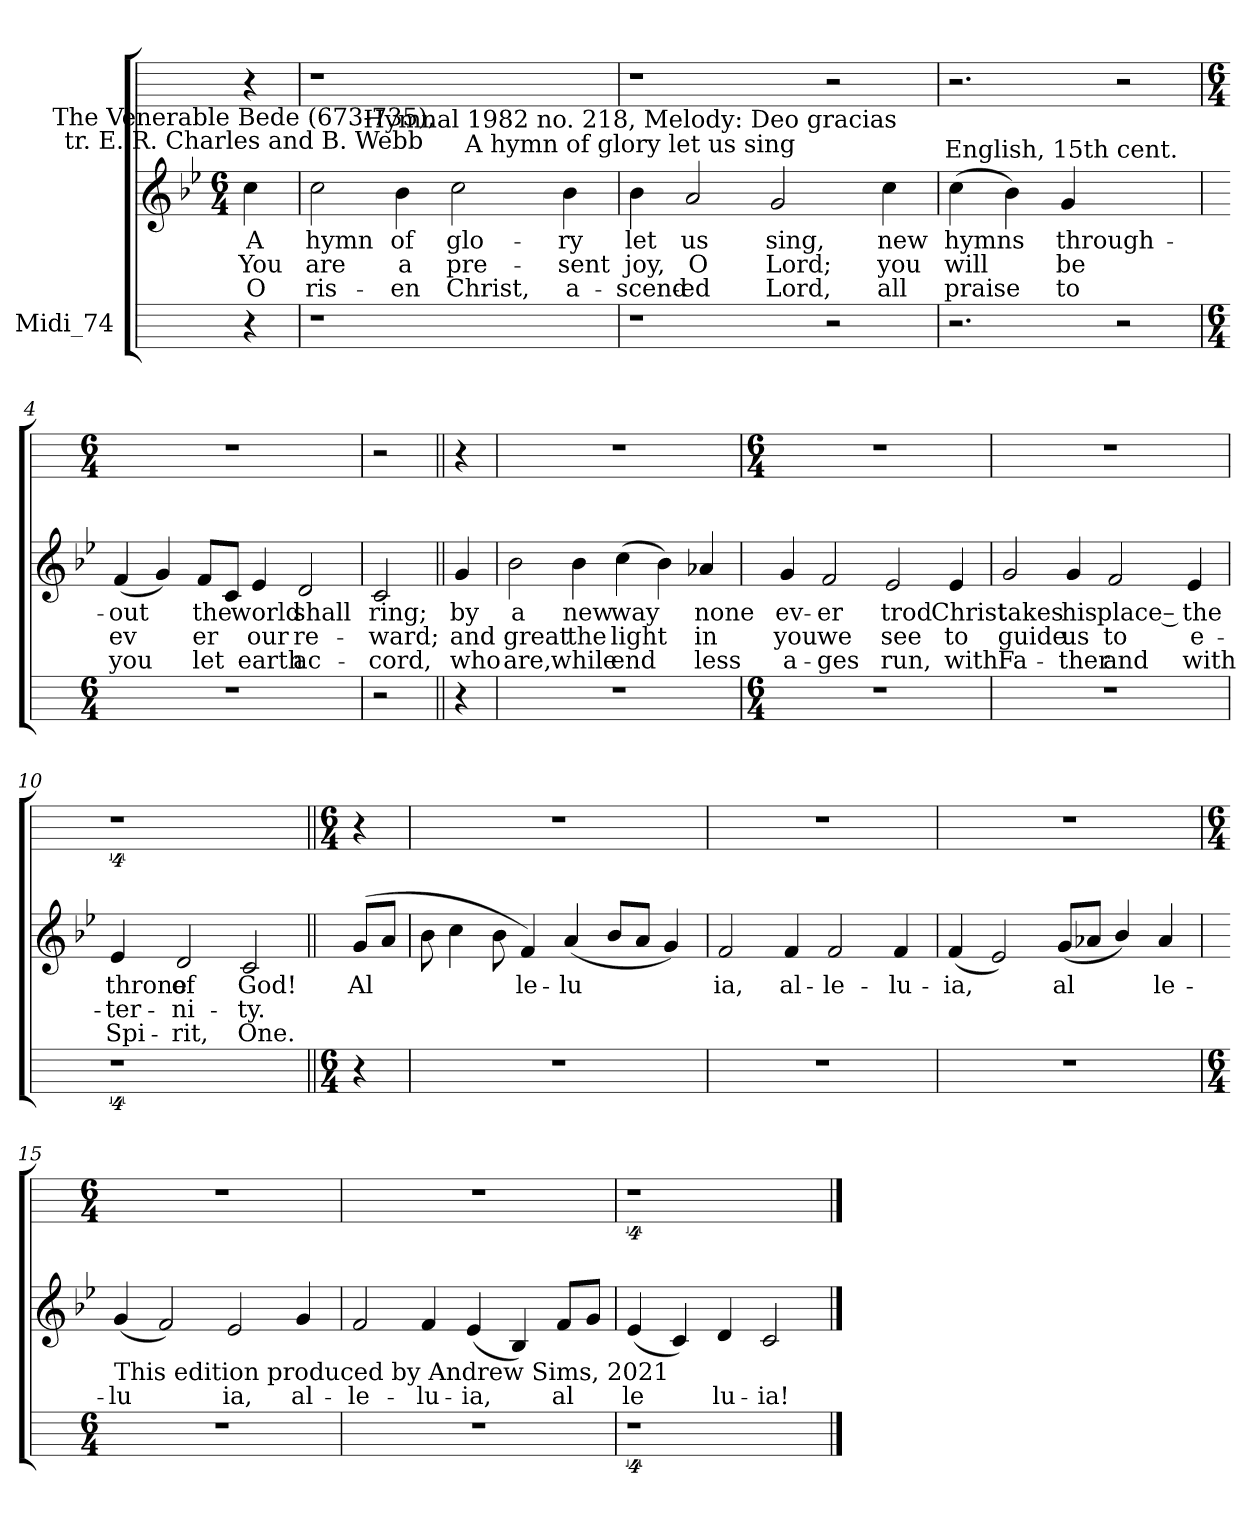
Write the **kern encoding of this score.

**kern	**kern	**text	**text	**text	**kern
*part3	*part2	*part2	*part2	*part2	*part1
*staff3	*staff2	*staff2	*staff2	*staff2	*staff1
*I"Midi_74	*	*	*	*	*
*	*clefG2	*	*	*	*
*	*k[b-e-]	*	*	*	*
*	*B-:	*	*	*	*
*	*M6/4	*	*	*	*
=	=	=	=	=	=
!	!LO:TX:a:cj:t=The Venerable Bede (673-735),\ntr. E. R. Charles and B. Webb	!	!	!	!
!	!	!LO:LY:b	!LO:LY:b	!LO:LY:b	!
4r	4cc	A	You	O	4r
=1	=1	=1	=1	=1	=1
!	!	!LO:LY:b	!LO:LY:b	!LO:LY:b	!
1r	2cc	hymn	are	ris-	1r
!	!	!LO:LY:b	!LO:LY:b	!LO:LY:b	!
.	4b-	-of	a	en	.
!	!	!LO:LY:b	!LO:LY:b	!LO:LY:b	!
.	2cc	glo-	-pre-	-Christ,	.
2ryy	.	.	.	.	2ryy
!	!	!LO:LY:b	!LO:LY:b	!LO:LY:b	!
.	4b-	ry	sent	a-	.
=2	=2	=2	=2	=2	=2
!	!LO:TX:a:cj:t=A hymn of glory let us sing	!	!	!	!
!	!LO:TX:a:cj:t=Hymnal 1982 no. 218, Melody&colon; Deo gracias	!	!	!	!
!	!	!LO:LY:b	!LO:LY:b	!LO:LY:b	!
1r	4b-	-let	joy,	scend-	1r
!	!	!LO:LY:b	!LO:LY:b	!LO:LY:b	!
.	2a	-us	O	ed	.
!	!	!LO:LY:b	!LO:LY:b	!LO:LY:b	!
.	2g	sing,	Lord;	Lord,	.
2r	.	.	.	.	2r
!	!	!LO:LY:b	!LO:LY:b	!LO:LY:b	!
.	4cc	new	you	all	.
=3	=3	=3	=3	=3	=3
!	!	!LO:LY:b	!LO:LY:b	!LO:LY:b	!
2.r	(>4cc	hymns	will	praise	2.r
.	4b-)	.	.	.	.
!	!LO:TX:a:cj:t=English, 15th cent.	!	!	!	!
!	!	!LO:LY:b	!LO:LY:b	!LO:LY:b	!
.	4g	through-	-be	to	.
2r	2ryy	.	.	.	2r
!!LO:LB:g=z
=4	=4	=4	=4	=4	=4
*M6/4	*	*	*	*	*M6/4
!	!	!LO:LY:b	!LO:LY:b	!LO:LY:b	!
1.r	(<4f	out	ev	you	1.r
.	4g)	.	.	.	.
!	!	!LO:LY:b	!LO:LY:b	!LO:LY:b	!
.	8fL	the	er	let	.
.	8cJ	.	.	.	.
!	!	!LO:LY:b	!LO:LY:b	!LO:LY:b	!
.	4e-	world	our	earth	.
!	!	!LO:LY:b	!LO:LY:b	!LO:LY:b	!
.	2d	shall	re-	-ac-	.
=5	=5	=5	=5	=5	=5
!	!	!LO:LY:b	!LO:LY:b	!LO:LY:b	!
2r	2c	-ring;	ward;	cord,	2r
=6||	=6||	=6||	=6||	=6||	=6||
!	!	!LO:LY:b	!LO:LY:b	!LO:LY:b	!
4r	4g	by	and	who	4r
=7	=7	=7	=7	=7	=7
!	!	!LO:LY:b	!LO:LY:b	!LO:LY:b	!
1.r	2b-	a	great	are,	1.r
!	!	!LO:LY:b	!LO:LY:b	!LO:LY:b	!
.	4b-	new	the	while	.
!	!	!LO:LY:b	!LO:LY:b	!LO:LY:b	!
.	(>4cc	way	light	end	.
.	4b-)	.	.	.	.
!	!	!LO:LY:b	!LO:LY:b	!LO:LY:b	!
.	4a-X	none	in	less	.
!!LO:LB:g=z
=8	=8	=8	=8	=8	=8
*M6/4	*	*	*	*	*M6/4
!	!	!LO:LY:b	!LO:LY:b	!LO:LY:b	!
1.r	4g	ev-	-you	a-	1.r
!	!	!LO:LY:b	!LO:LY:b	!LO:LY:b	!
.	2f	-er	we	ges	.
!	!	!LO:LY:b	!LO:LY:b	!LO:LY:b	!
.	2e-	trod	see	run,	.
!	!	!LO:LY:b	!LO:LY:b	!LO:LY:b	!
.	4e-	Christ	to	with	.
=9	=9	=9	=9	=9	=9
!	!	!LO:LY:b	!LO:LY:b	!LO:LY:b	!
1.r	2g	takes	guide	Fa-	1.r
!	!	!LO:LY:b	!LO:LY:b	!LO:LY:b	!
.	4g	-his	us	ther	.
!	!	!LO:LY:b	!LO:LY:b	!LO:LY:b	!
.	2f	place –	to	and	.
!	!	!LO:LY:b	!LO:LY:b	!LO:LY:b	!
.	4e-	the	e-	-with	.
=10	=10	=10	=10	=10	=10
!	!	!LO:LY:b	!LO:LY:b	!LO:LY:b	!
4%5r	4e-	throne	ter-	-Spi-	4%5r
!	!	!LO:LY:b	!LO:LY:b	!LO:LY:b	!
.	2d	-of	ni-	-rit,	.
!	!	!LO:LY:b	!LO:LY:b	!LO:LY:b	!
.	2c	God!	ty.	One.	.
!!LO:LB:g=z
=11||	=11||	=11||	=11||	=11||	=11||
*M6/4	*	*	*	*	*M6/4
!	!	!LO:LY:b	!	!	!
4r	(>8gL	Al	.	.	4r
.	8aJ	.	.	.	.
=12	=12	=12	=12	=12	=12
1.r	8b-	.	.	.	1.r
.	4cc	.	.	.	.
.	8b-	.	.	.	.
!	!	!LO:LY:b	!	!	!
.	4f)	le-	.	.	.
!	!	!LO:LY:b	!	!	!
.	(<4a	-lu	.	.	.
.	8b-L	.	.	.	.
.	8aJ	.	.	.	.
.	4g)	.	.	.	.
=13	=13	=13	=13	=13	=13
!	!	!LO:LY:b	!	!	!
1.r	2f	ia,	.	.	1.r
!	!	!LO:LY:b	!	!	!
.	4f	al-	.	.	.
!	!	!LO:LY:b	!	!	!
.	2f	-le-	.	.	.
!	!	!LO:LY:b	!	!	!
.	4f	-lu-	.	.	.
=14	=14	=14	=14	=14	=14
!	!	!LO:LY:b	!	!	!
1.r	(<4f	-ia,	.	.	1.r
.	2e-)	.	.	.	.
!	!	!LO:LY:b	!	!	!
.	(<8gL	al	.	.	.
.	8a-XJ	.	.	.	.
.	4b-/)	.	.	.	.
!	!	!LO:LY:b	!	!	!
.	4a-	le-	.	.	.
!!LO:LB:g=z
=15	=15	=15	=15	=15	=15
*M6/4	*	*	*	*	*M6/4
!	!LO:TX:b:t=This edition produced by Andrew Sims, 2021	!	!	!	!
!	!	!LO:LY:b	!	!	!
1.r	(<4g	-lu	.	.	1.r
.	2f)	.	.	.	.
!	!	!LO:LY:b	!	!	!
.	2e-	ia,	.	.	.
!	!	!LO:LY:b	!	!	!
.	4g	al-	.	.	.
=16	=16	=16	=16	=16	=16
!	!	!LO:LY:b	!	!	!
1.r	2f	-le-	.	.	1.r
!	!	!LO:LY:b	!	!	!
.	4f	-lu-	.	.	.
!	!	!LO:LY:b	!	!	!
.	(<4e-	-ia,	.	.	.
.	4B-)	.	.	.	.
!	!	!LO:LY:b	!	!	!
.	8fL	al	.	.	.
.	8gJ	.	.	.	.
=17	=17	=17	=17	=17	=17
!	!	!LO:LY:b	!	!	!
4%5r	(<4e-	le	.	.	4%5r
.	4c)	.	.	.	.
!	!	!LO:LY:b	!	!	!
.	4d	lu-	.	.	.
!	!	!LO:LY:b	!	!	!
.	2c	-ia!	.	.	.
==	==	==	==	==	==
*-	*-	*-	*-	*-	*-
